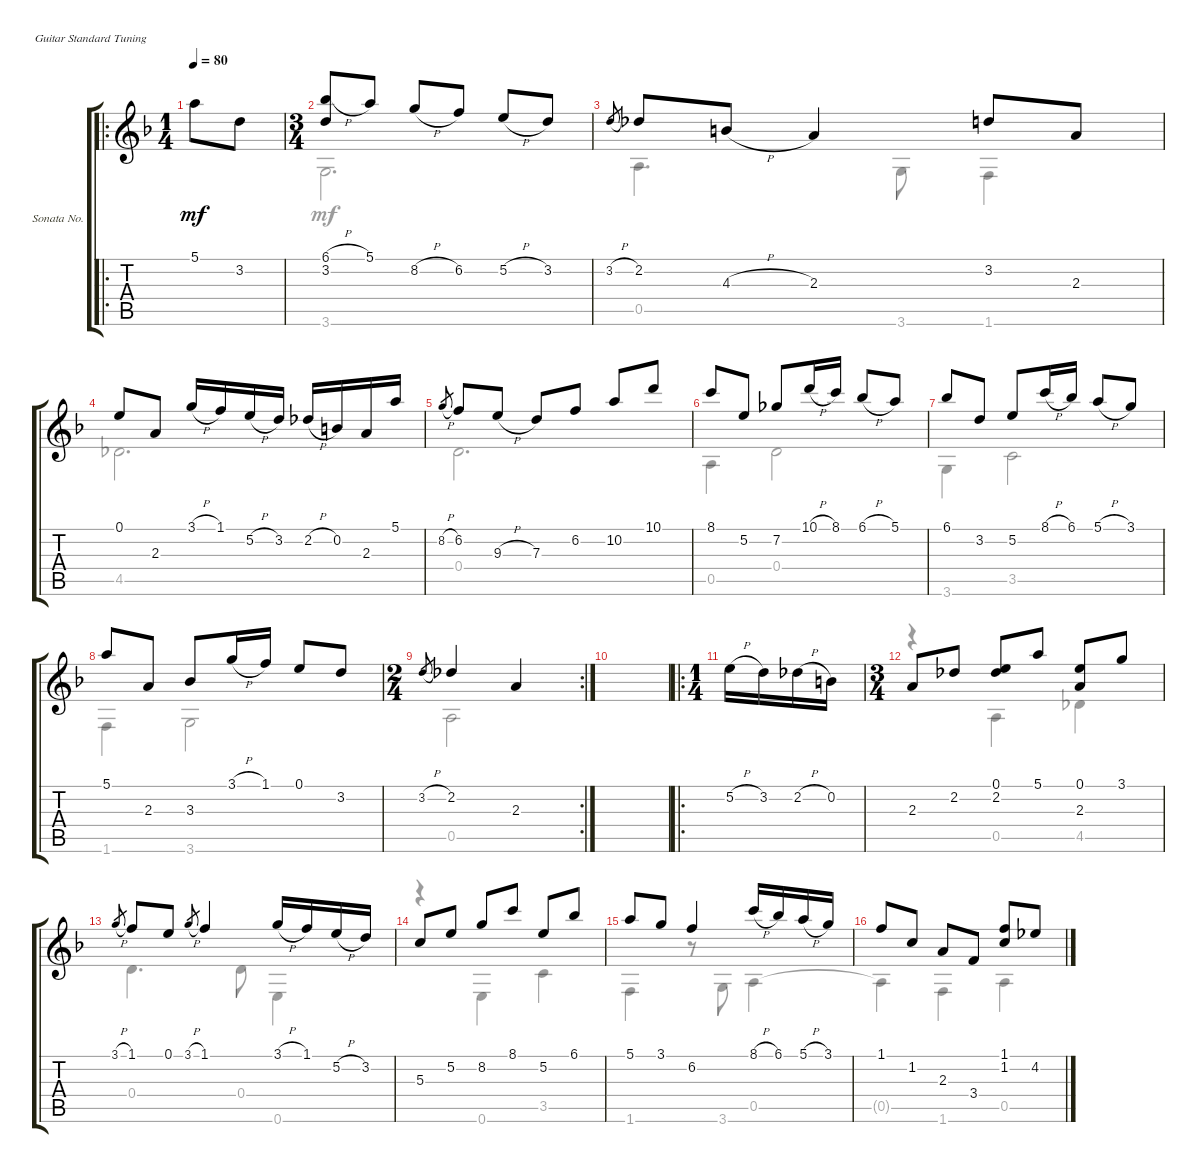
\bracketExtendMode groupsimilarinstruments
\firstSystemTrackNameOrientation horizontal
\otherSystemsTrackNameOrientation horizontal
\track ("Sonata No. 14 in F - 5. Sarabande" "Sonata No.") {instrument acousticguitarnylon}
\staff {score tabs}
\tuning (E4 B3 G3 D3 A2 E2)
\voice
\ro
\ts (1 4)
\tempo 80
\clef g2
\ks f
5.1.8{dy mf instrument acousticguitarnylon} 3.2.8 |
\ts (3 4)
(6.1{h} 3.2).8 5.1.8 8.2{h}.8 6.2.8 5.2{h}.8 3.2.8 |
3.2{h}.8{gr} 2.2.8 4.3{h}.8 2.3.4 3.2.8 2.3.8 |
0.1.8 2.3.8 3.1{h}.16 1.1.16 5.2{h}.16 3.2.16 2.2{h}.16 0.2.16 2.3.16 5.1.16 |
8.2{h}.8{gr} 6.2.8 9.3{h}.8 7.3.8 6.2.8 10.2.8 10.1.8 |
8.1.8 5.2.8 7.2.8 10.1{h}.16 8.1.16 6.1{h}.8 5.1.8 |
6.1.8 3.2.8 5.2.8 8.1{h}.16 6.1.16 5.1{h}.8 3.1.8 |
5.1.8 2.3.8 3.3.8 3.1{h}.16 1.1.16 0.1.8 3.2.8 |
\rc 2
\ts (2 4)
3.2{h}.8{gr} 2.2.4 2.3.4 |
|
\ro
\ts (1 4)
5.2{h}.16 3.2.16 2.2{h}.16 0.2.16 |
\ts (3 4)
2.3.8 2.2.8 (0.1 2.2).8 5.1.8 (0.1 2.3).8 3.1.8 |
3.1{h}.8{gr} 1.1.8 0.1.8 3.1{h}.8{gr} 1.1.4 3.1{h}.16 1.1.16 5.2{h}.16 3.2.16 |
5.3.8 5.2.8 8.2.8 8.1.8 5.2.8 6.1.8 |
5.1.8 3.1.8 6.2.4 8.1{h}.16 6.1.16 5.1{h}.16 3.1.16 |
1.1.8 1.2.8 2.3.8 3.4.8 (1.1 1.2).8 4.2.8
\voice
\clef g2
\ottava regular
\simile none
\ks f
|
3.6.2{d} |
0.5.4{d} 3.6.8 1.6.4 |
4.5.2{d} |
0.4.2{d} |
0.5.4 0.4.2 |
3.6.4 3.5.2 |
1.6.4 3.6.2 |
0.5.2 |
|
|
r.4 0.5.4 4.5.4 |
0.4.4{d} 0.4.8 0.6.4 |
r.4 0.6.4 3.5.4 |
1.6.4 r.8 3.6.8 0.5.4 |
0.5{t}.4 1.6.4 0.5.4
